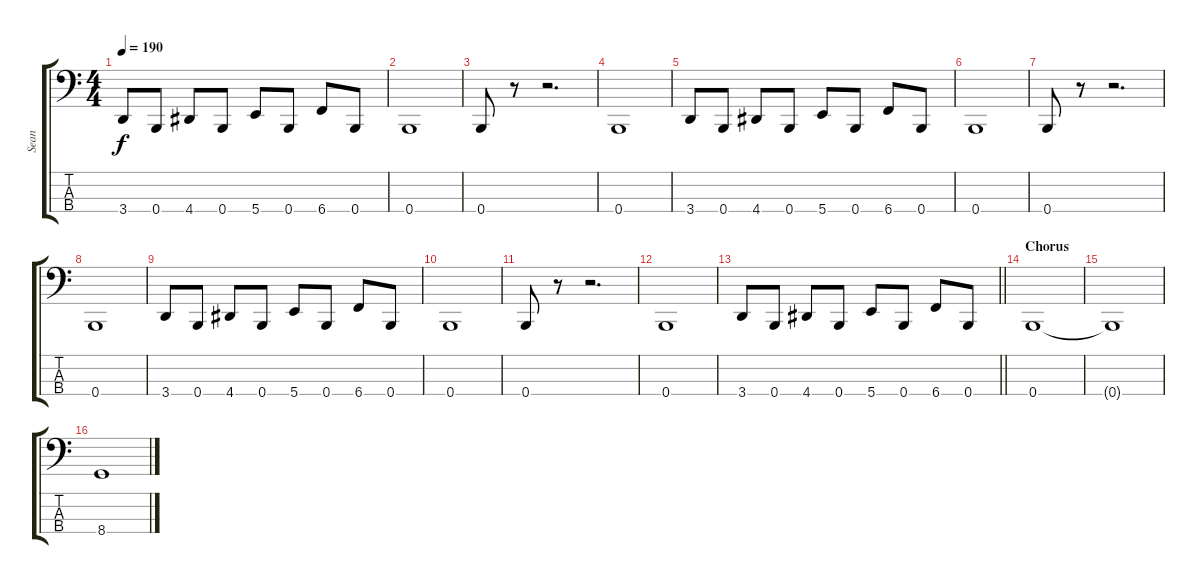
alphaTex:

\track ("Sean" "Sean") {instrument electricbasspick}
\staff {score tabs}
\tuning (E2 B1 Gb1 B0) {hide}
\ts (4 4)
\tempo 190
\clef f4
\ks c
3.4.8{dy f} 0.4.8 4.4.8 0.4.8 5.4.8 0.4.8 6.4.8 0.4.8 |
0.4.1 |
0.4.8 r.8 r.2{d} |
0.4.1 |
3.4.8 0.4.8 4.4.8 0.4.8 5.4.8 0.4.8 6.4.8 0.4.8 |
0.4.1 |
0.4.8 r.8 r.2{d} |
0.4.1 |
3.4.8 0.4.8 4.4.8 0.4.8 5.4.8 0.4.8 6.4.8 0.4.8 |
0.4.1 |
0.4.8 r.8 r.2{d} |
0.4.1 |
\barLineRight lightlight
3.4.8 0.4.8 4.4.8 0.4.8 5.4.8 0.4.8 6.4.8 0.4.8 |
\section ("" "Chorus")
0.4.1 |
0.4{t}.1 |
8.4.1
